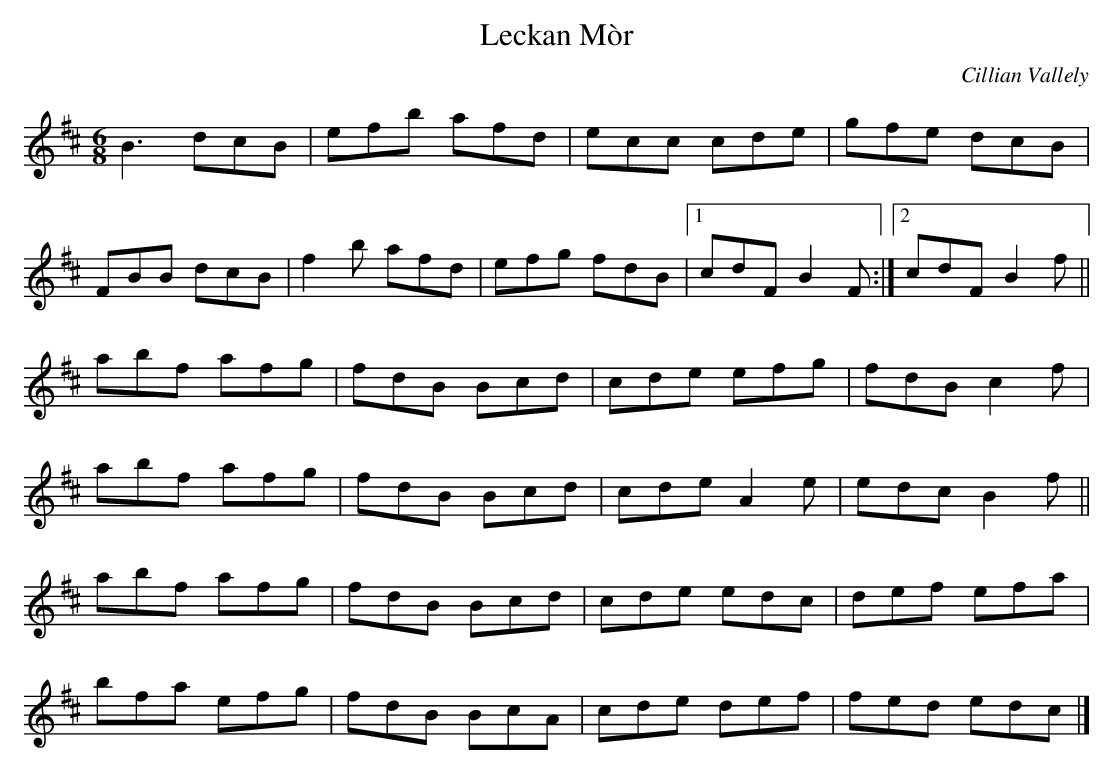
X:1
T:Leckan Mòr
C:Cillian Vallely
M:6/8
L:1/8
K:Bmin
B3 dcB | efb afd | ecc cde | gfe dcB |
FBB dcB | f2b afd | efg fdB |1 cdF B2F :|2 cdF B2f ||
abf afg | fdB Bcd | cde efg | fdB c2f |
abf afg | fdB Bcd | cde A2e | edc B2f ||
abf afg | fdB Bcd | cde edc | def efa |
bfa efg | fdB BcA | cde def | fed edc |]
